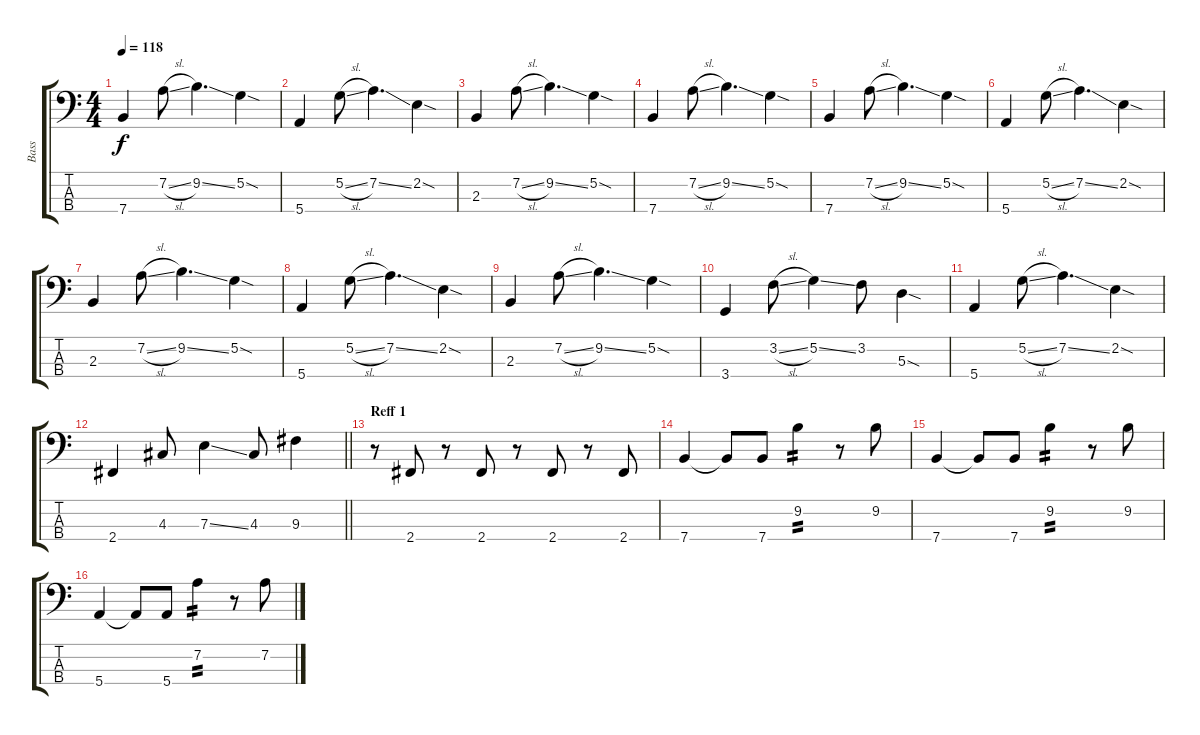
\track ("Bass" "Bass") {instrument electricbassfinger}
\staff {score tabs}
\tuning (G2 D2 A1 E1) {hide}
\ts (4 4)
\tempo 118
\clef f4
\ks c
7.4.4{dy f} 7.2{sl}.8 9.2{ss}.4{d} 5.2{sod}.4 |
5.4.4 5.2{sl}.8 7.2{ss}.4{d} 2.2{sod}.4 |
2.3.4 7.2{sl}.8 9.2{ss}.4{d} 5.2{sod}.4 |
7.4.4 7.2{sl}.8 9.2{ss}.4{d} 5.2{sod}.4 |
7.4.4 7.2{sl}.8 9.2{ss}.4{d} 5.2{sod}.4 |
5.4.4 5.2{sl}.8 7.2{ss}.4{d} 2.2{sod}.4 |
2.3.4 7.2{sl}.8 9.2{ss}.4{d} 5.2{sod}.4 |
5.4.4 5.2{sl}.8 7.2{ss}.4{d} 2.2{sod}.4 |
2.3.4 7.2{sl}.8 9.2{ss}.4{d} 5.2{sod}.4 |
3.4.4 3.2{sl}.8 5.2{ss}.4 3.2.8 5.3{sod}.4 |
5.4.4 5.2{sl}.8 7.2{ss}.4{d} 2.2{sod}.4 |
\barLineRight lightlight
2.4.4 4.3.8 7.3{ss}.4 4.3.8 9.3.4 |
\section ("" "Reff 1")
r.8 2.4.8 r.8 2.4.8 r.8 2.4.8 r.8 2.4.8 |
7.4.4 7.4{t}.8 7.4.8 9.2.4{tp 2} r.8 9.2.8 |
7.4.4 7.4{t}.8 7.4.8 9.2.4{tp 2} r.8 9.2.8 |
5.4.4 5.4{t}.8 5.4.8 7.2.4{tp 2} r.8 7.2.8
